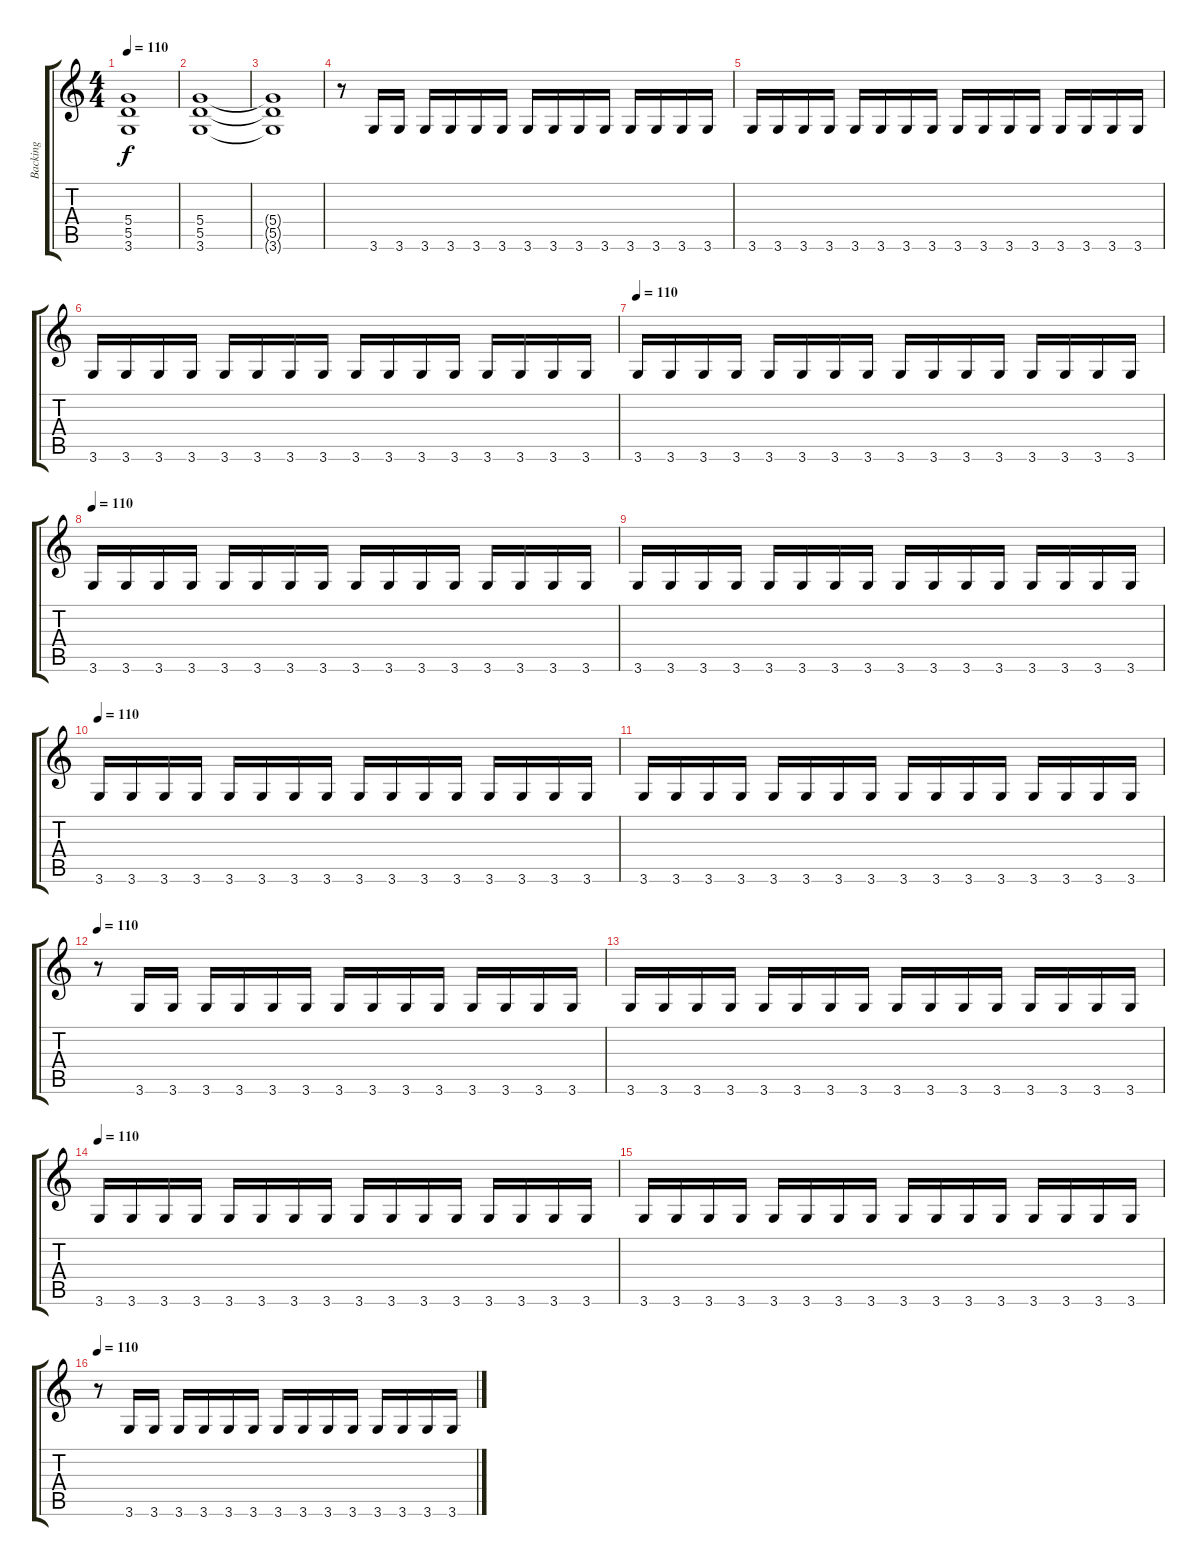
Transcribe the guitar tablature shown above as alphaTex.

\track ("Backing" "Backing") {instrument electricguitarmuted}
\staff {score tabs}
\tuning (E4 B3 G3 D3 A2 E2) {hide}
\ts (4 4)
\tempo 110
\clef g2
\ks c
(5.4{t} 5.5{t} 3.6{t}).1{dy f} |
(5.4 5.5 3.6).1 |
(5.4{t} 5.5{t} 3.6{t}).1 |
r.8 3.6.16 3.6.16 3.6.16 3.6.16 3.6.16 3.6.16 3.6.16 3.6.16 3.6.16 3.6.16 3.6.16 3.6.16 3.6.16 3.6.16 |
3.6.16 3.6.16 3.6.16 3.6.16 3.6.16 3.6.16 3.6.16 3.6.16 3.6.16 3.6.16 3.6.16 3.6.16 3.6.16 3.6.16 3.6.16 3.6.16 |
3.6.16 3.6.16 3.6.16 3.6.16 3.6.16 3.6.16 3.6.16 3.6.16 3.6.16 3.6.16 3.6.16 3.6.16 3.6.16 3.6.16 3.6.16 3.6.16 |
\tempo 110
3.6.16 3.6.16 3.6.16 3.6.16 3.6.16 3.6.16 3.6.16 3.6.16 3.6.16 3.6.16 3.6.16 3.6.16 3.6.16 3.6.16 3.6.16 3.6.16 |
\tempo 110
3.6.16 3.6.16 3.6.16 3.6.16 3.6.16 3.6.16 3.6.16 3.6.16 3.6.16 3.6.16 3.6.16 3.6.16 3.6.16 3.6.16 3.6.16 3.6.16 |
3.6.16 3.6.16 3.6.16 3.6.16 3.6.16 3.6.16 3.6.16 3.6.16 3.6.16 3.6.16 3.6.16 3.6.16 3.6.16 3.6.16 3.6.16 3.6.16 |
\tempo 110
3.6.16 3.6.16 3.6.16 3.6.16 3.6.16 3.6.16 3.6.16 3.6.16 3.6.16 3.6.16 3.6.16 3.6.16 3.6.16 3.6.16 3.6.16 3.6.16 |
3.6.16 3.6.16 3.6.16 3.6.16 3.6.16 3.6.16 3.6.16 3.6.16 3.6.16 3.6.16 3.6.16 3.6.16 3.6.16 3.6.16 3.6.16 3.6.16 |
\tempo 110
r.8 3.6.16 3.6.16 3.6.16 3.6.16 3.6.16 3.6.16 3.6.16 3.6.16 3.6.16 3.6.16 3.6.16 3.6.16 3.6.16 3.6.16 |
3.6.16 3.6.16 3.6.16 3.6.16 3.6.16 3.6.16 3.6.16 3.6.16 3.6.16 3.6.16 3.6.16 3.6.16 3.6.16 3.6.16 3.6.16 3.6.16 |
\tempo 110
3.6.16 3.6.16 3.6.16 3.6.16 3.6.16 3.6.16 3.6.16 3.6.16 3.6.16 3.6.16 3.6.16 3.6.16 3.6.16 3.6.16 3.6.16 3.6.16 |
3.6.16 3.6.16 3.6.16 3.6.16 3.6.16 3.6.16 3.6.16 3.6.16 3.6.16 3.6.16 3.6.16 3.6.16 3.6.16 3.6.16 3.6.16 3.6.16 |
\tempo 110
r.8 3.6.16 3.6.16 3.6.16 3.6.16 3.6.16 3.6.16 3.6.16 3.6.16 3.6.16 3.6.16 3.6.16 3.6.16 3.6.16 3.6.16
